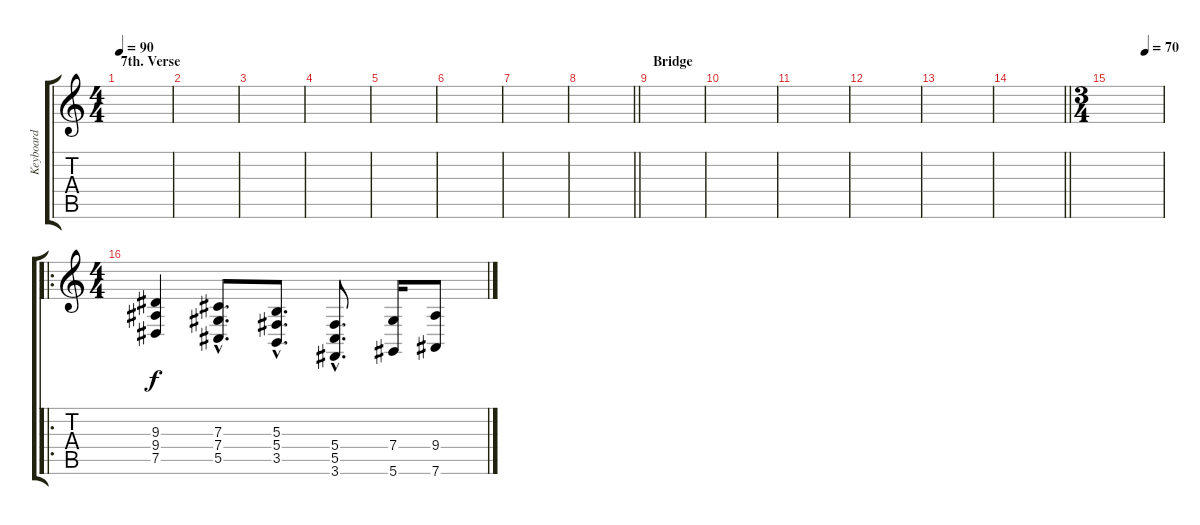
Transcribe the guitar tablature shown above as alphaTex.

\track ("Keyboard" "Keyboard") {instrument synthstrings1}
\staff {score tabs}
\tuning (Eb4 Bb3 Gb3 Db3 Ab2 Eb2) {hide}
\ts (4 4)
\section ("" "7th. Verse")
\tempo 90
\clef g2
\ks c
|
|
|
|
|
|
|
\barLineRight lightlight
|
\section ("" "Bridge")
|
|
|
|
|
\barLineRight lightlight
|
\ts (3 4)
\tempo (70 0.6666666666666666)
|
\ro
\ts (4 4)
(9.3 9.4 7.5).4 (7.3{hac} 7.4{hac} 5.5{hac}).8{d} (5.3{hac} 5.4{hac} 3.5{hac}).8{d} (5.4{hac} 5.5{hac} 3.6{hac}).8{d} (7.4 5.6).16 (9.4 7.6).8
